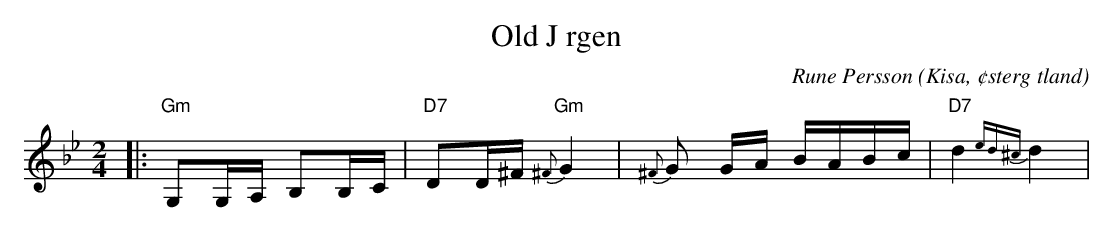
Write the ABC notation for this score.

X:1
T:Old J rgen
C:Rune Persson
O:Kisa, ¢sterg tland
Q:60
M:2/4
L:1/8
K:Gm
|:"Gm"G,G,/A,/ B,B,/C/|"D7"DD/^F/ "Gm"{^F}G2|{^F}G G/A/ B/A/B/c/|"D7"d2 {ed^c}d2|
